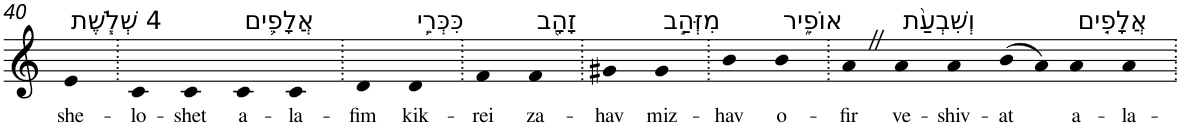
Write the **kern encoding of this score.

**kern	**text
*part1	*part1
*staff1	*staff1
*I"Piano	*
*I'Pno	*
!!LO:PB:g=z
*clefG2	*
*k[]	*
=40	=40
!LO:TX:a:t=4 שְׁלֹ֧שֶׁת	!
!	!LO:LY:b
4e	she-
=41.	=41.
!	!LO:LY:b
4c	-lo-
!	!LO:LY:b
4c	-shet
!LO:TX:a:t=אֲלָפִ֛ים	!
!	!LO:LY:b
4c	a-
!	!LO:LY:b
4c	-la-
=42.	=42.
!	!LO:LY:b
4d	-fim
!LO:TX:a:t=כִּכְּרֵ֥י	!
!	!LO:LY:b
4d	kik-
=43.	=43.
!	!LO:LY:b
4f	-rei
!LO:TX:a:t=זָהָ֖ב	!
!	!LO:LY:b
4f	za-
=44.	=44.
!	!LO:LY:b
4g#X	-hav
!LO:TX:a:t=מִזְּהַ֣ב	!
!	!LO:LY:b
4g#	miz-
=45.	=45.
!	!LO:LY:b
4b	-hav
!LO:TX:a:t=אוֹפִ֑יר	!
!	!LO:LY:b
4b	o-
=46.	=46.
!	!LO:LY:b
4aZ	-fir
!LO:TX:a:t=וְשִׁבְעַ֨ת	!
!	!LO:LY:b
4a	ve-
!	!LO:LY:b
4a	-shiv-
!	!LO:LY:b
(>8b	-at
8a)	.
!LO:TX:a:t=אֲלָפִ֤ים	!
!	!LO:LY:b
4a	a-
!	!LO:LY:b
4a	-la-
=.	=.
*-	*-
